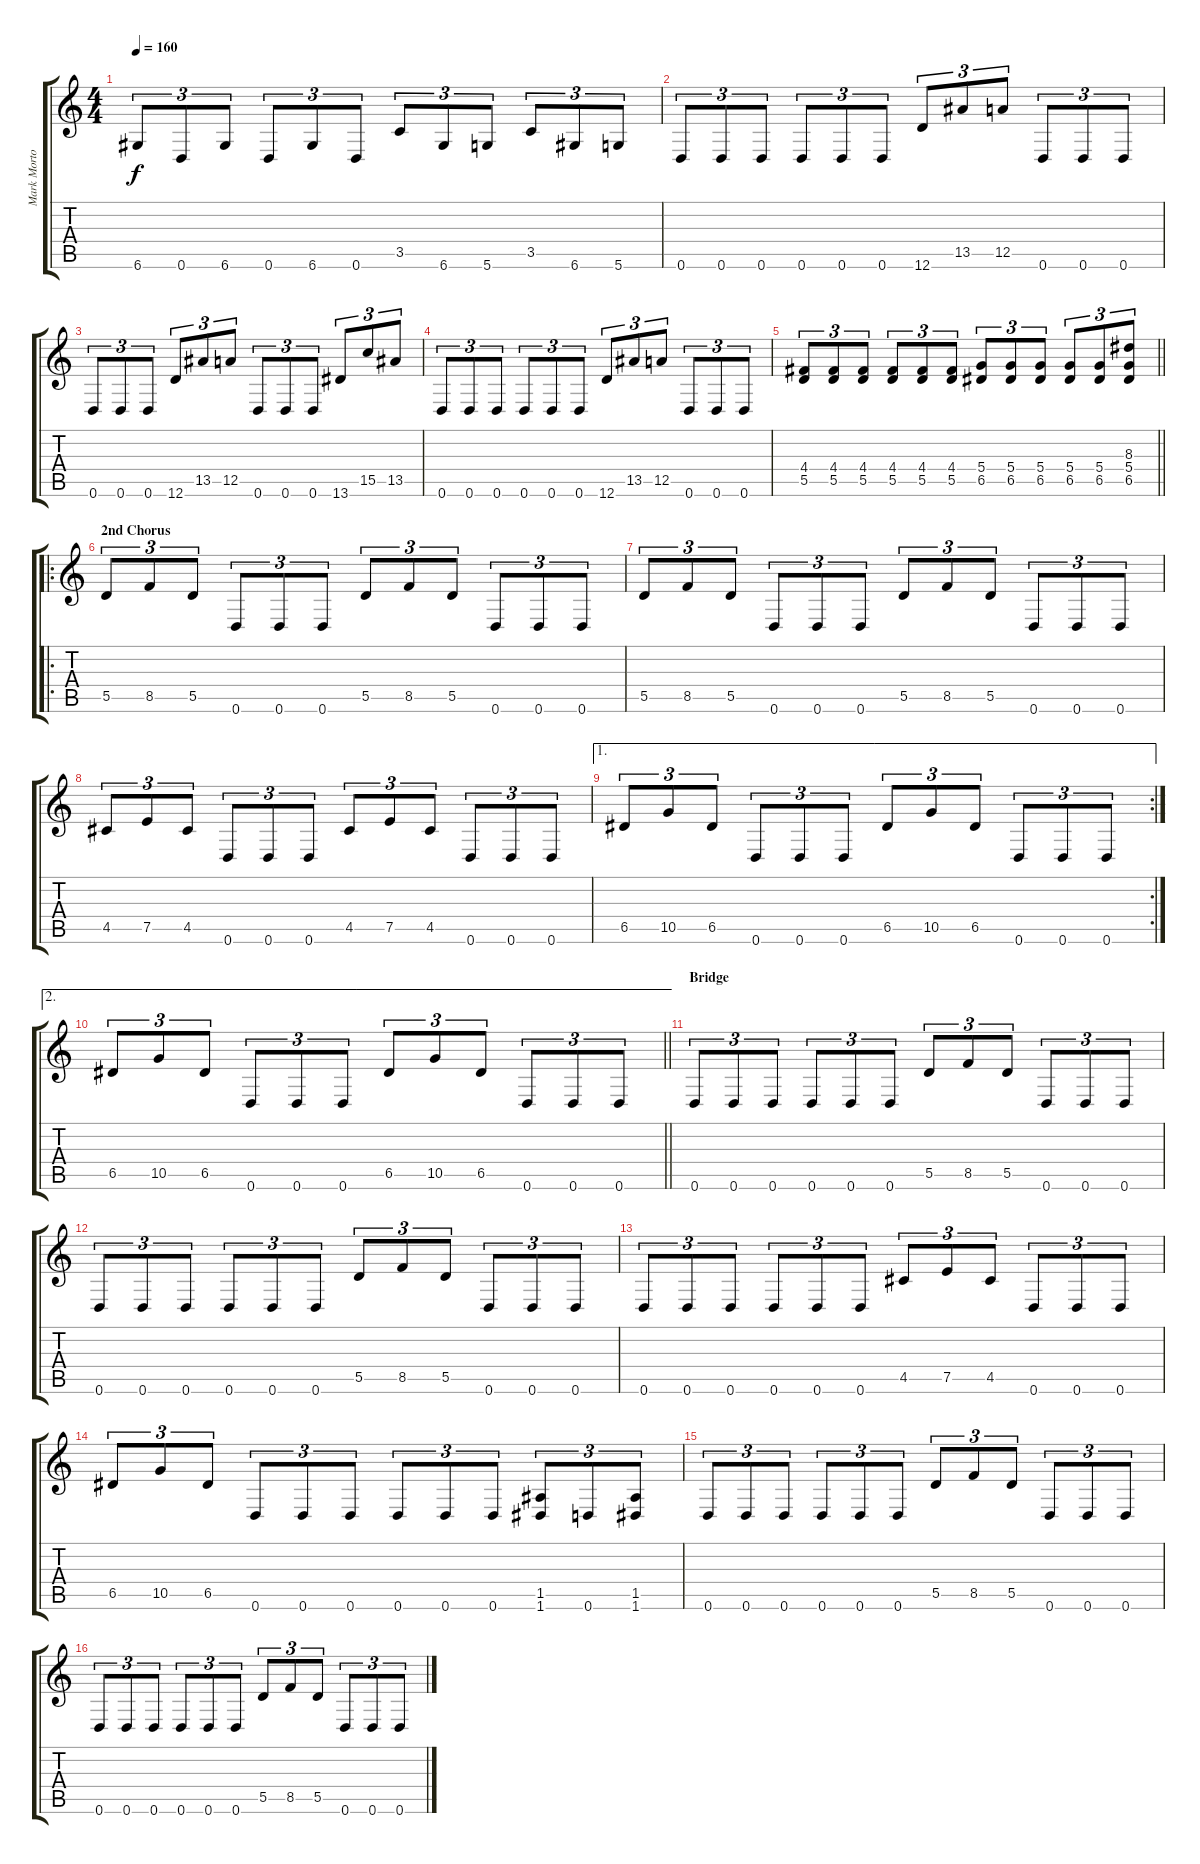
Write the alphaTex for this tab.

\track ("Mark Morton" "Mark Morto") {instrument distortionguitar}
\staff {score tabs}
\tuning (E4 B3 G3 D3 A2 D2) {hide}
\ts (4 4)
\tempo 160
\clef g2
\ks c
6.6.8{tu (3 2) dy f} 0.6.8{tu (3 2)} 6.6.8{tu (3 2)} 0.6.8{tu (3 2)} 6.6.8{tu (3 2)} 0.6.8{tu (3 2)} 3.5.8{tu (3 2)} 6.6.8{tu (3 2)} 5.6.8{tu (3 2)} 3.5.8{tu (3 2)} 6.6.8{tu (3 2)} 5.6.8{tu (3 2)} |
0.6.8{tu (3 2)} 0.6.8{tu (3 2)} 0.6.8{tu (3 2)} 0.6.8{tu (3 2)} 0.6.8{tu (3 2)} 0.6.8{tu (3 2)} 12.6.8{tu (3 2)} 13.5.8{tu (3 2)} 12.5.8{tu (3 2)} 0.6.8{tu (3 2)} 0.6.8{tu (3 2)} 0.6.8{tu (3 2)} |
0.6.8{tu (3 2)} 0.6.8{tu (3 2)} 0.6.8{tu (3 2)} 12.6.8{tu (3 2)} 13.5.8{tu (3 2)} 12.5.8{tu (3 2)} 0.6.8{tu (3 2)} 0.6.8{tu (3 2)} 0.6.8{tu (3 2)} 13.6.8{tu (3 2)} 15.5.8{tu (3 2)} 13.5.8{tu (3 2)} |
0.6.8{tu (3 2)} 0.6.8{tu (3 2)} 0.6.8{tu (3 2)} 0.6.8{tu (3 2)} 0.6.8{tu (3 2)} 0.6.8{tu (3 2)} 12.6.8{tu (3 2)} 13.5.8{tu (3 2)} 12.5.8{tu (3 2)} 0.6.8{tu (3 2)} 0.6.8{tu (3 2)} 0.6.8{tu (3 2)} |
\barLineRight lightlight
(4.4 5.5).8{tu (3 2)} (4.4 5.5).8{tu (3 2)} (4.4 5.5).8{tu (3 2)} (4.4 5.5).8{tu (3 2)} (4.4 5.5).8{tu (3 2)} (4.4 5.5).8{tu (3 2)} (5.4 6.5).8{tu (3 2)} (5.4 6.5).8{tu (3 2)} (5.4 6.5).8{tu (3 2)} (5.4 6.5).8{tu (3 2)} (5.4 6.5).8{tu (3 2)} (8.3 5.4 6.5).8{tu (3 2)} |
\ro
\section ("" "2nd Chorus")
5.5.8{tu (3 2)} 8.5.8{tu (3 2)} 5.5.8{tu (3 2)} 0.6.8{tu (3 2)} 0.6.8{tu (3 2)} 0.6.8{tu (3 2)} 5.5.8{tu (3 2)} 8.5.8{tu (3 2)} 5.5.8{tu (3 2)} 0.6.8{tu (3 2)} 0.6.8{tu (3 2)} 0.6.8{tu (3 2)} |
5.5.8{tu (3 2)} 8.5.8{tu (3 2)} 5.5.8{tu (3 2)} 0.6.8{tu (3 2)} 0.6.8{tu (3 2)} 0.6.8{tu (3 2)} 5.5.8{tu (3 2)} 8.5.8{tu (3 2)} 5.5.8{tu (3 2)} 0.6.8{tu (3 2)} 0.6.8{tu (3 2)} 0.6.8{tu (3 2)} |
4.5.8{tu (3 2)} 7.5.8{tu (3 2)} 4.5.8{tu (3 2)} 0.6.8{tu (3 2)} 0.6.8{tu (3 2)} 0.6.8{tu (3 2)} 4.5.8{tu (3 2)} 7.5.8{tu (3 2)} 4.5.8{tu (3 2)} 0.6.8{tu (3 2)} 0.6.8{tu (3 2)} 0.6.8{tu (3 2)} |
\ae 1
\rc 2
6.5.8{tu (3 2)} 10.5.8{tu (3 2)} 6.5.8{tu (3 2)} 0.6.8{tu (3 2)} 0.6.8{tu (3 2)} 0.6.8{tu (3 2)} 6.5.8{tu (3 2)} 10.5.8{tu (3 2)} 6.5.8{tu (3 2)} 0.6.8{tu (3 2)} 0.6.8{tu (3 2)} 0.6.8{tu (3 2)} |
\ae 2
\barLineRight lightlight
6.5.8{tu (3 2)} 10.5.8{tu (3 2)} 6.5.8{tu (3 2)} 0.6.8{tu (3 2)} 0.6.8{tu (3 2)} 0.6.8{tu (3 2)} 6.5.8{tu (3 2)} 10.5.8{tu (3 2)} 6.5.8{tu (3 2)} 0.6.8{tu (3 2)} 0.6.8{tu (3 2)} 0.6.8{tu (3 2)} |
\section ("" "Bridge")
0.6.8{tu (3 2)} 0.6.8{tu (3 2)} 0.6.8{tu (3 2)} 0.6.8{tu (3 2)} 0.6.8{tu (3 2)} 0.6.8{tu (3 2)} 5.5.8{tu (3 2)} 8.5.8{tu (3 2)} 5.5.8{tu (3 2)} 0.6.8{tu (3 2)} 0.6.8{tu (3 2)} 0.6.8{tu (3 2)} |
0.6.8{tu (3 2)} 0.6.8{tu (3 2)} 0.6.8{tu (3 2)} 0.6.8{tu (3 2)} 0.6.8{tu (3 2)} 0.6.8{tu (3 2)} 5.5.8{tu (3 2)} 8.5.8{tu (3 2)} 5.5.8{tu (3 2)} 0.6.8{tu (3 2)} 0.6.8{tu (3 2)} 0.6.8{tu (3 2)} |
0.6.8{tu (3 2)} 0.6.8{tu (3 2)} 0.6.8{tu (3 2)} 0.6.8{tu (3 2)} 0.6.8{tu (3 2)} 0.6.8{tu (3 2)} 4.5.8{tu (3 2)} 7.5.8{tu (3 2)} 4.5.8{tu (3 2)} 0.6.8{tu (3 2)} 0.6.8{tu (3 2)} 0.6.8{tu (3 2)} |
6.5.8{tu (3 2)} 10.5.8{tu (3 2)} 6.5.8{tu (3 2)} 0.6.8{tu (3 2)} 0.6.8{tu (3 2)} 0.6.8{tu (3 2)} 0.6.8{tu (3 2)} 0.6.8{tu (3 2)} 0.6.8{tu (3 2)} (1.5 1.6).8{tu (3 2)} 0.6.8{tu (3 2)} (1.5 1.6).8{tu (3 2)} |
0.6.8{tu (3 2)} 0.6.8{tu (3 2)} 0.6.8{tu (3 2)} 0.6.8{tu (3 2)} 0.6.8{tu (3 2)} 0.6.8{tu (3 2)} 5.5.8{tu (3 2)} 8.5.8{tu (3 2)} 5.5.8{tu (3 2)} 0.6.8{tu (3 2)} 0.6.8{tu (3 2)} 0.6.8{tu (3 2)} |
0.6.8{tu (3 2)} 0.6.8{tu (3 2)} 0.6.8{tu (3 2)} 0.6.8{tu (3 2)} 0.6.8{tu (3 2)} 0.6.8{tu (3 2)} 5.5.8{tu (3 2)} 8.5.8{tu (3 2)} 5.5.8{tu (3 2)} 0.6.8{tu (3 2)} 0.6.8{tu (3 2)} 0.6.8{tu (3 2)}
